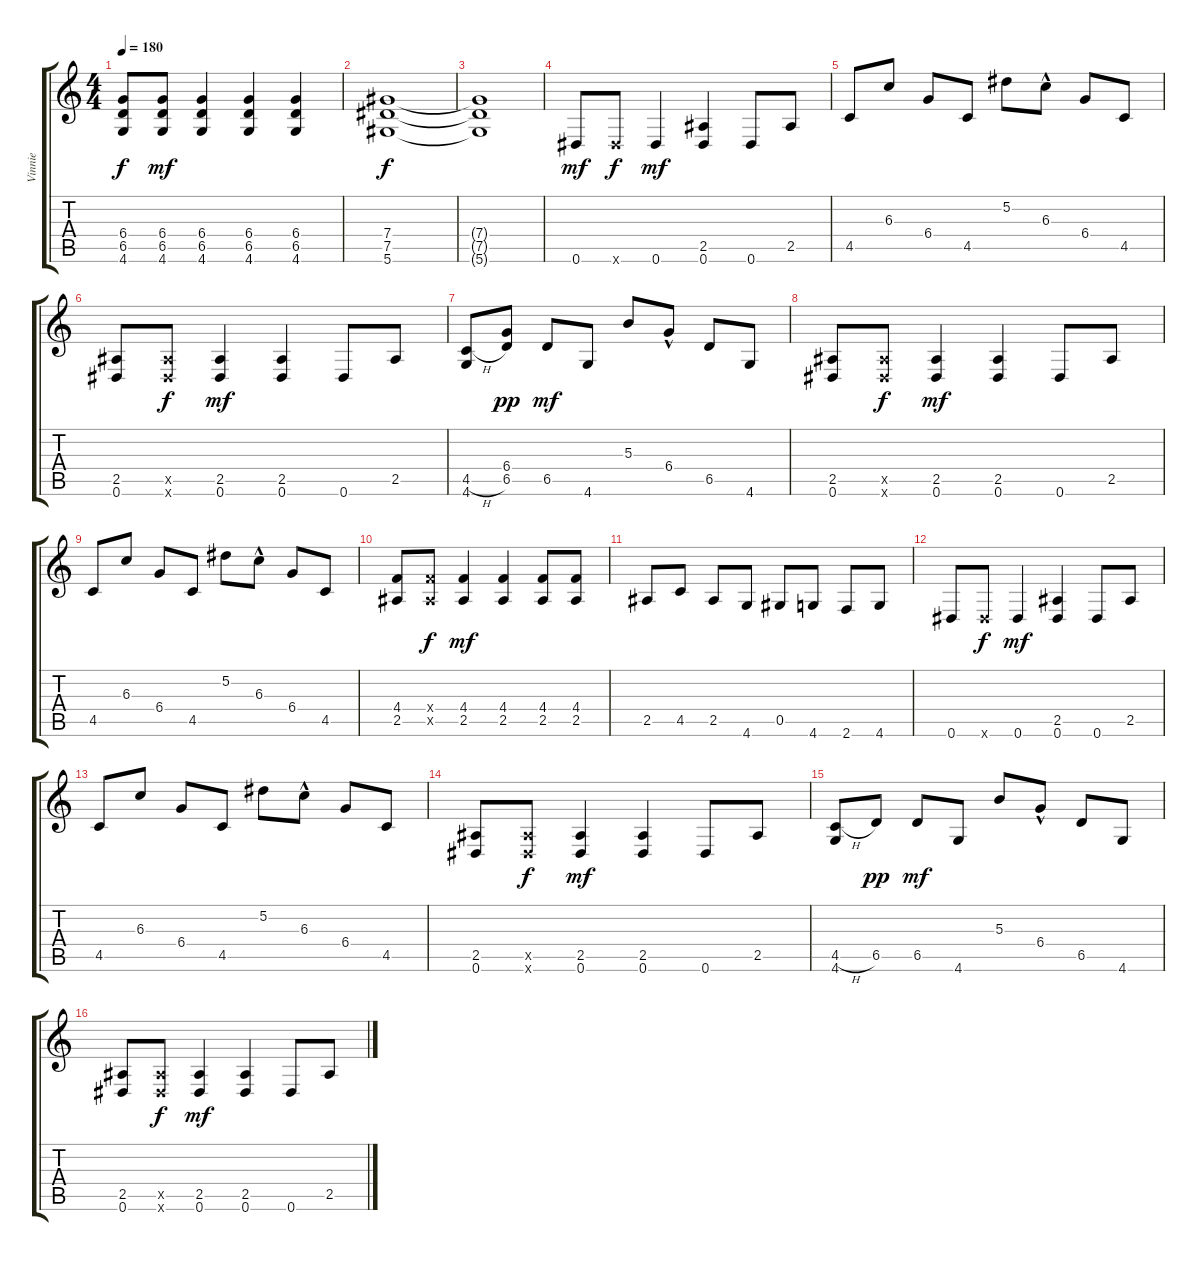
\track ("Vinnie" "Vinnie") {instrument overdrivenguitar}
\staff {score tabs}
\tuning (Eb4 Bb3 Gb3 Db3 Ab2 Eb2) {hide}
\ts (4 4)
\tempo 180
\clef g2
\ks c
(6.4{t} 6.5{t} 4.6{t}).8{dy f} (6.4 6.5 4.6).8{dy mf} (6.4 6.5 4.6).4 (6.4 6.5 4.6).4 (6.4 6.5 4.6).4 |
(7.4 7.5 5.6).1{dy f} |
(7.4{t} 7.5{t} 5.6{t}).1 |
0.6.8{dy mf} 0.6{x}.8{dy f} 0.6.4{dy mf} (2.5 0.6).4 0.6.8 2.5.8 |
4.5.8 6.3.8 6.4.8 4.5.8 5.2.8 6.3{hac}.8 6.4.8 4.5.8 |
(2.5 0.6).8 (2.5{x} 0.6{x}).8{dy f} (2.5 0.6).4{dy mf} (2.5 0.6).4 0.6.8 2.5.8 |
(4.5{h} 4.6).8 (6.4 6.5).8{dy pp} 6.5.8{dy mf} 4.6.8 5.3.8 6.4{hac}.8 6.5.8 4.6.8 |
(2.5 0.6).8 (2.5{x} 0.6{x}).8{dy f} (2.5 0.6).4{dy mf} (2.5 0.6).4 0.6.8 2.5.8 |
4.5.8 6.3.8 6.4.8 4.5.8 5.2.8 6.3{hac}.8 6.4.8 4.5.8 |
(4.4 2.5).8 (4.4{x} 2.5{x}).8{dy f} (4.4 2.5).4{dy mf} (4.4 2.5).4 (4.4 2.5).8 (4.4 2.5).8 |
2.5.8 4.5.8 2.5.8 4.6.8 0.5.8 4.6.8 2.6.8 4.6.8 |
0.6.8 0.6{x}.8{dy f} 0.6.4{dy mf} (2.5 0.6).4 0.6.8 2.5.8 |
4.5.8 6.3.8 6.4.8 4.5.8 5.2.8 6.3{hac}.8 6.4.8 4.5.8 |
(2.5 0.6).8 (2.5{x} 0.6{x}).8{dy f} (2.5 0.6).4{dy mf} (2.5 0.6).4 0.6.8 2.5.8 |
(4.5{h} 4.6).8 6.5.8{dy pp} 6.5.8{dy mf} 4.6.8 5.3.8 6.4{hac}.8 6.5.8 4.6.8 |
(2.5 0.6).8 (2.5{x} 0.6{x}).8{dy f} (2.5 0.6).4{dy mf} (2.5 0.6).4 0.6.8 2.5.8
